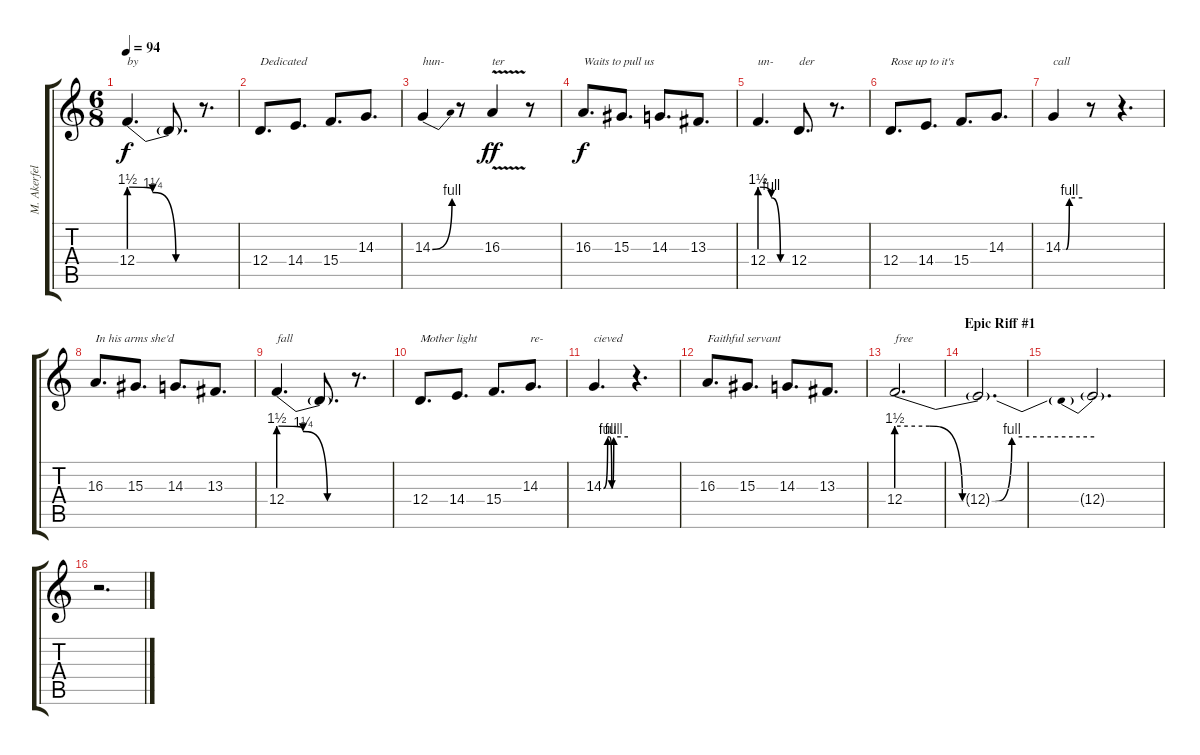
\track ("M. Akerfeldt (Vocals)" "M. Akerfel") {instrument oboe}
\staff {score tabs}
\tuning (E4 A3 F3 D3 A2 D2) {hide}
\ts (6 8)
\tempo 94
\clef g2
\ks c
12.4{be (custom 0 6 20 5 40 0 60 0)}.4{d txt "by" dy f} 12.4{t}.8{d} r.8{d} |
12.4.8{d txt "Dedicated"} 14.4.8{d} 15.4.8{d} 14.3.8{d} |
14.3{be (bend 0 0 60 4)}.4{txt "hun-"} r.8 16.3{v}.4{txt "ter" dy ff} r.8 |
16.3.8{d txt "Waits to pull us" dy f} 15.3.8{d} 14.3.8{d} 13.3.8{d} |
12.4{be (custom 0 6 25 4 45 0 60 0)}.4{d txt "un-"} 12.4.8{d txt "der"} r.8{d} |
12.4.8{d txt "Rose up to it's"} 14.4.8{d} 15.4.8{d} 14.3.8{d} |
14.3{be (custom 0 0 10 0 20 4 60 4)}.4{txt "call"} r.8 r.4{d} |
16.3.8{d txt "In his arms she'd"} 15.3.8{d} 14.3.8{d} 13.3.8{d} |
12.4{be (custom 0 6 20 5 40 0 60 0)}.4{d txt "fall"} 12.4{t}.8{d} r.8{d} |
12.4.8{d txt "Mother light"} 14.4.8{d} 15.4.8{d} 14.3.8{d txt "re-"} |
14.3{be (custom 0 0 10 4 15 4 20 0 20 0 25 4 60 4)}.4{d txt "cieved"} r.4{d} |
16.3.8{d txt "Faithful servant"} 15.3.8{d} 14.3.8{d} 13.3.8{d} |
12.4{be (custom 0 6 10 6 20 0 30 0 35 4 60 4)}.2{d txt "free"} |
\section ("" "Epic Riff #1")
12.4{t}.2{d} |
12.4{be (prebend 0 4 60 4) t}.2{d} |
r.2{d}
